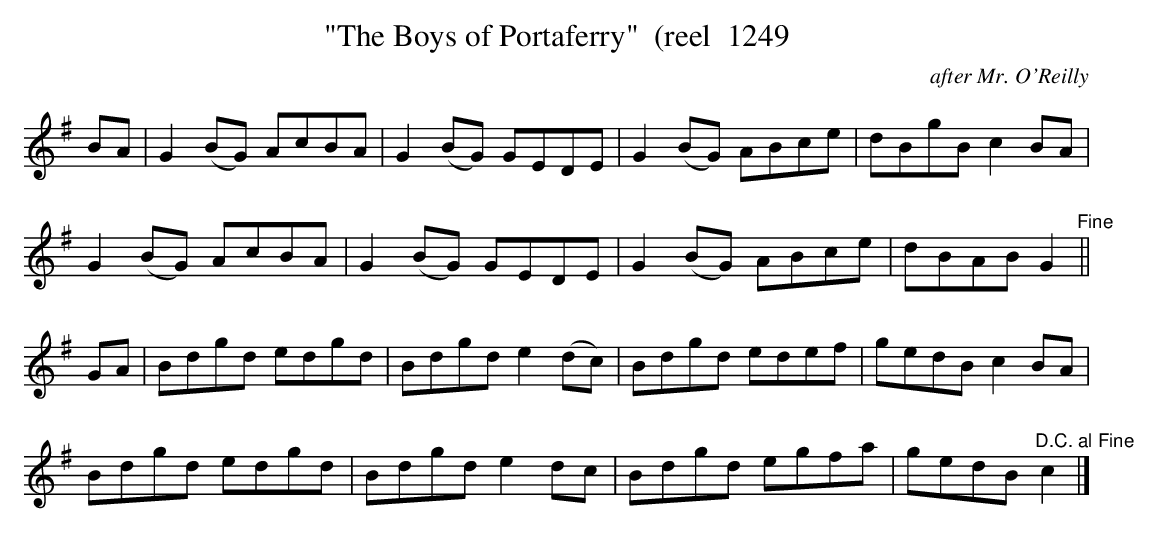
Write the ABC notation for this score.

X:1
T:"The Boys of Portaferry"  (reel  1249
C:after Mr. O'Reilly
BRENNAN July 2003 (HTTP://WWW.SOSYOURMOM.COM)
L:1/8
K:G
BA|G2(BG) AcBA|G2(BG) GEDE|G2(BG) ABce|dBgB c2BA|
G2(BG) AcBA|G2(BG) GEDE|G2(BG) ABce|dBAB G2"^Fine"||
GA|Bdgd edgd|Bdgd e2(dc)|Bdgd edef|gedB c2BA|
Bdgd edgd|Bdgd e2dc|Bdgd egfa|gedB "^D.C. al Fine"c2|]
